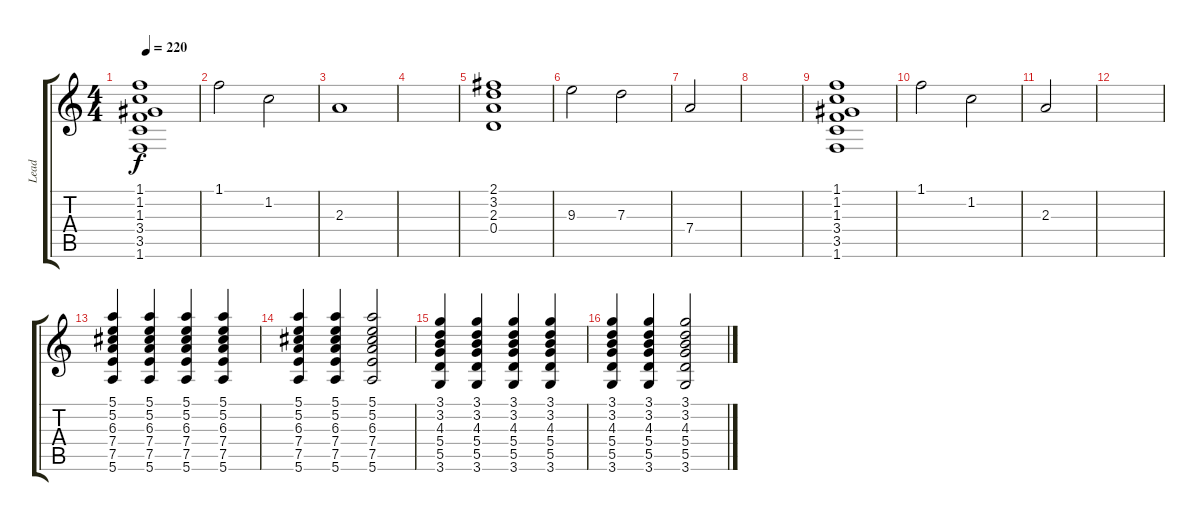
\track ("Lead" "Lead") {instrument distortionguitar}
\staff {score tabs}
\tuning (E4 B3 G3 D3 A2 E2) {hide}
\ts (4 4)
\tempo 220
\clef g2
\ks c
(1.1 1.2 1.3 3.4 3.5 1.6).1{dy f} |
1.1.2 1.2.2 |
2.3.1 |
|
(2.1 3.2 2.3 0.4).1 |
9.3.2 7.3.2 |
7.4.2 |
|
(1.1 1.2 1.3 3.4 3.5 1.6).1 |
1.1.2 1.2.2 |
2.3.2 |
|
(5.1 5.2 6.3 7.4 7.5 5.6).4 (5.1 5.2 6.3 7.4 7.5 5.6).4 (5.1 5.2 6.3 7.4 7.5 5.6).4 (5.1 5.2 6.3 7.4 7.5 5.6).4 |
(5.1 5.2 6.3 7.4 7.5 5.6).4 (5.1 5.2 6.3 7.4 7.5 5.6).4 (5.1 5.2 6.3 7.4 7.5 5.6).2 |
(3.1 3.2 4.3 5.4 5.5 3.6).4 (3.1 3.2 4.3 5.4 5.5 3.6).4 (3.1 3.2 4.3 5.4 5.5 3.6).4 (3.1 3.2 4.3 5.4 5.5 3.6).4 |
(3.1 3.2 4.3 5.4 5.5 3.6).4 (3.1 3.2 4.3 5.4 5.5 3.6).4 (3.1 3.2 4.3 5.4 5.5 3.6).2
